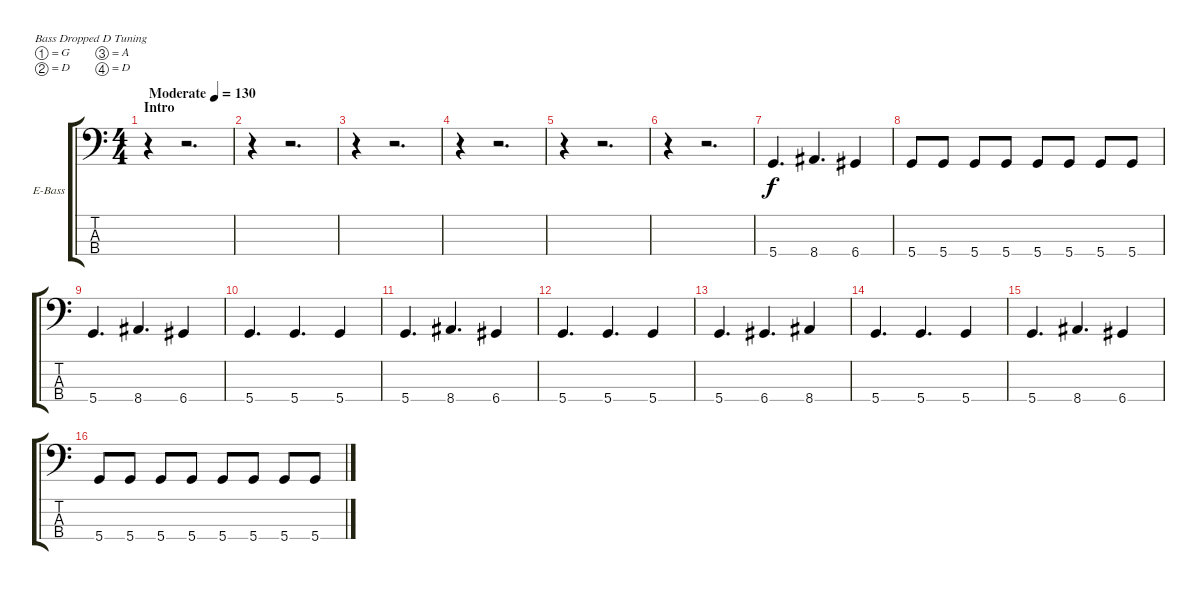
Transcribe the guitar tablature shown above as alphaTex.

\bracketExtendMode groupsimilarinstruments
\firstSystemTrackNameOrientation horizontal
\otherSystemsTrackNameOrientation horizontal
\track ("Paul Gray" "E-Bass") {instrument electricbassfinger}
\staff {score tabs}
\tuning (G2 D2 A1 D1)
\ts (4 4)
\beaming (8 2 2 2 2)
\section ("" "Intro")
\tempo (130 "Moderate")
\clef f4
\ks c
r.4{dy f instrument electricbassfinger} r.2{d} |
r.4 r.2{d} |
r.4 r.2{d} |
r.4 r.2{d} |
r.4 r.2{d} |
r.4 r.2{d} |
5.4.4{d} 8.4.4{d} 6.4.4 |
5.4.8 5.4.8 5.4.8 5.4.8 5.4.8 5.4.8 5.4.8 5.4.8 |
5.4.4{d} 8.4.4{d} 6.4.4 |
5.4.4{d} 5.4.4{d} 5.4.4 |
5.4.4{d} 8.4.4{d} 6.4.4 |
5.4.4{d} 5.4.4{d} 5.4.4 |
5.4.4{d} 6.4.4{d} 8.4.4 |
5.4.4{d} 5.4.4{d} 5.4.4 |
5.4.4{d} 8.4.4{d} 6.4.4 |
5.4.8 5.4.8 5.4.8 5.4.8 5.4.8 5.4.8 5.4.8 5.4.8
